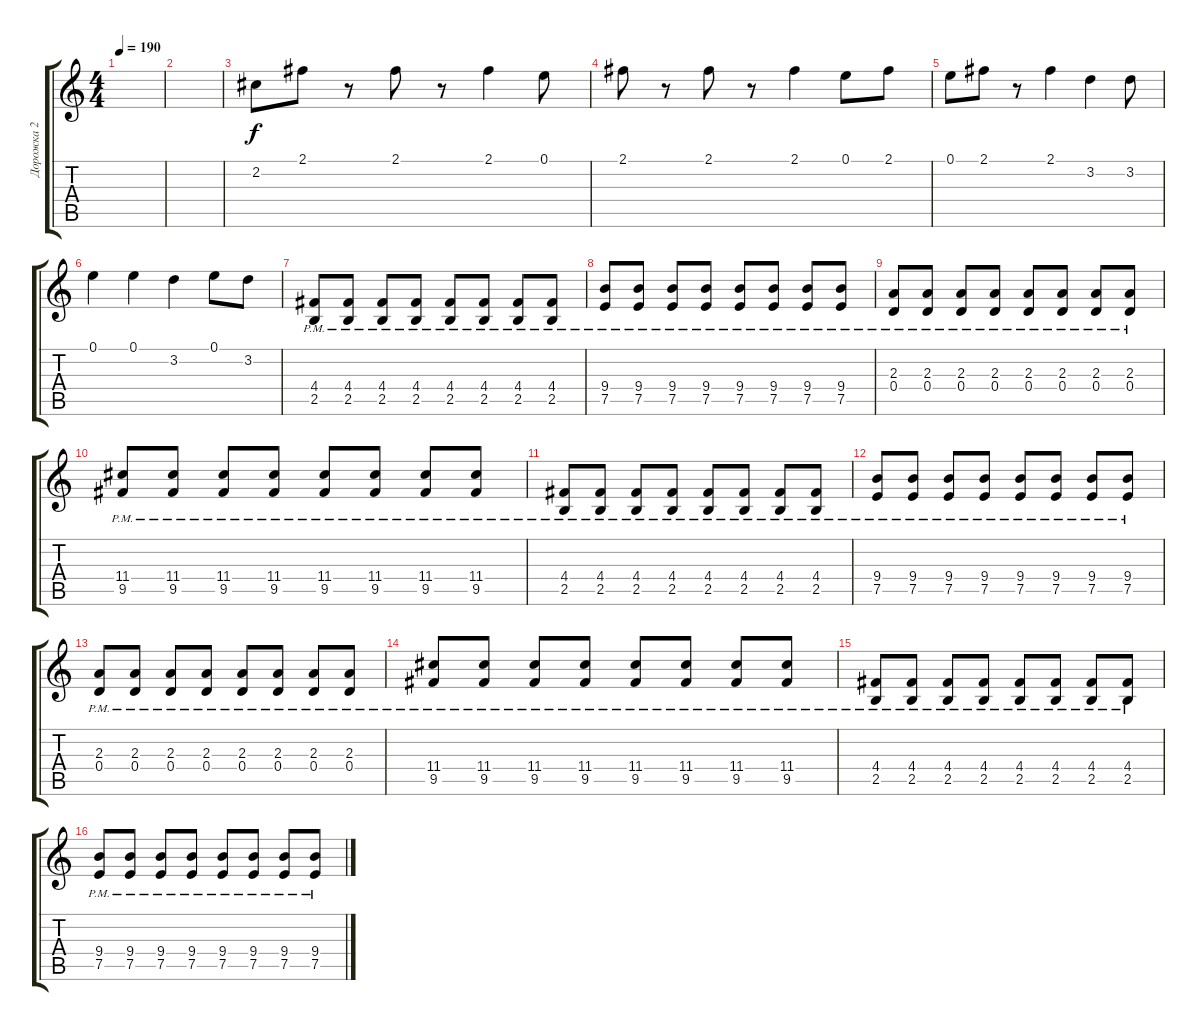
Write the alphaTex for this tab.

\track ("Дорожка 2" "Дорожка 2") {instrument distortionguitar}
\staff {score tabs}
\tuning (E4 B3 G3 D3 A2 Db2) {hide}
\ts (4 4)
\tempo 190
\clef g2
\ks c
|
|
2.2.8 2.1.8 r.8 2.1.8 r.8 2.1.4 0.1.8 |
2.1.8 r.8 2.1.8 r.8 2.1.4 0.1.8 2.1.8 |
0.1.8 2.1.8 r.8 2.1.4 3.2.4 3.2.8 |
0.1.4 0.1.4 3.2.4 0.1.8 3.2.8 |
(4.4{pm} 2.5{pm}).8 (4.4{pm} 2.5{pm}).8 (4.4{pm} 2.5{pm}).8 (4.4{pm} 2.5{pm}).8 (4.4{pm} 2.5{pm}).8 (4.4{pm} 2.5{pm}).8 (4.4{pm} 2.5{pm}).8 (4.4{pm} 2.5{pm}).8 |
(9.4{pm} 7.5).8 (9.4{pm} 7.5).8 (9.4{pm} 7.5).8 (9.4{pm} 7.5).8 (9.4{pm} 7.5).8 (9.4{pm} 7.5).8 (9.4{pm} 7.5).8 (9.4{pm} 7.5).8 |
(2.3{pm} 0.4{pm}).8 (2.3{pm} 0.4{pm}).8 (2.3{pm} 0.4{pm}).8 (2.3{pm} 0.4{pm}).8 (2.3{pm} 0.4{pm}).8 (2.3{pm} 0.4{pm}).8 (2.3{pm} 0.4{pm}).8 (2.3{pm} 0.4{pm}).8 |
(11.4{pm} 9.5).8 (11.4{pm} 9.5).8 (11.4{pm} 9.5).8 (11.4{pm} 9.5).8 (11.4{pm} 9.5).8 (11.4{pm} 9.5).8 (11.4{pm} 9.5).8 (11.4{pm} 9.5).8 |
(4.4{pm} 2.5{pm}).8 (4.4{pm} 2.5{pm}).8 (4.4{pm} 2.5{pm}).8 (4.4{pm} 2.5{pm}).8 (4.4{pm} 2.5{pm}).8 (4.4{pm} 2.5{pm}).8 (4.4{pm} 2.5{pm}).8 (4.4{pm} 2.5{pm}).8 |
(9.4{pm} 7.5).8 (9.4{pm} 7.5).8 (9.4{pm} 7.5).8 (9.4{pm} 7.5).8 (9.4{pm} 7.5).8 (9.4{pm} 7.5).8 (9.4{pm} 7.5).8 (9.4{pm} 7.5).8 |
(2.3{pm} 0.4{pm}).8 (2.3{pm} 0.4{pm}).8 (2.3{pm} 0.4{pm}).8 (2.3{pm} 0.4{pm}).8 (2.3{pm} 0.4{pm}).8 (2.3{pm} 0.4{pm}).8 (2.3{pm} 0.4{pm}).8 (2.3{pm} 0.4{pm}).8 |
(11.4{pm} 9.5).8 (11.4{pm} 9.5).8 (11.4{pm} 9.5).8 (11.4{pm} 9.5).8 (11.4{pm} 9.5).8 (11.4{pm} 9.5).8 (11.4{pm} 9.5).8 (11.4{pm} 9.5).8 |
(4.4{pm} 2.5{pm}).8 (4.4{pm} 2.5{pm}).8 (4.4{pm} 2.5{pm}).8 (4.4{pm} 2.5{pm}).8 (4.4{pm} 2.5{pm}).8 (4.4{pm} 2.5{pm}).8 (4.4{pm} 2.5{pm}).8 (4.4{pm} 2.5{pm}).8 |
(9.4{pm} 7.5).8 (9.4{pm} 7.5).8 (9.4{pm} 7.5).8 (9.4{pm} 7.5).8 (9.4{pm} 7.5).8 (9.4{pm} 7.5).8 (9.4{pm} 7.5).8 (9.4{pm} 7.5).8
